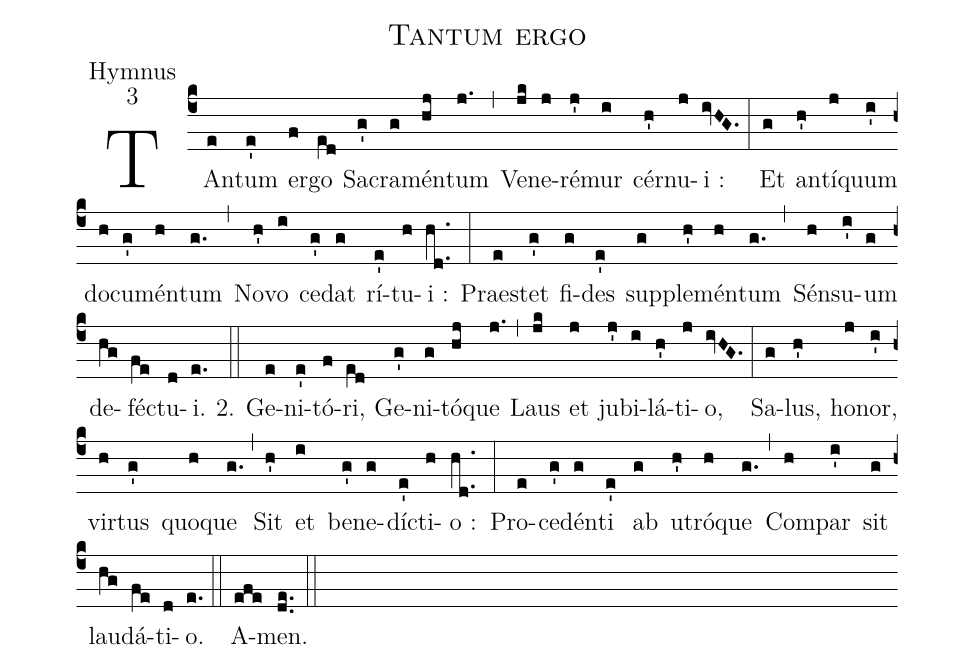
name:Tantum ergo;
office-part:Hymnus;
mode:3;
%%
(c4) TAn(e)tum(e') er(f)go(e[ll:1]d) Sa(g')cra(g)mén(hj)tum(j.) (,)
Ve(jk)ne(j)ré(j')mur(i) cér(h')nu(j)i :(ivHG.) (:)
Et(g) an(h')tí(j)quum(i') do(h)cu(g')mén(h)tum(g.) (,)
No(h')vo(i) ce(g')dat(g) rí(e')tu(h)i :(hd..) (:)
Prae(e)stet(g') fi(g)des(e') sup(g)ple(h')mén(h)tum(g.) (,)
Sén(h)su(i')um(g) de(hg)fé(fe)ctu(d)i.(e.) (::)
2. Ge(e)ni(e')tó(f)ri,(e[ll:1]d) Ge(g')ni(g)tó(hj)que(j.) (,)
Laus(jk) et(j) ju(j')bi(i)lá(h')ti(j)o,(ivHG.) (:)
Sa(g)lus,(h') ho(j)nor,(i') vir(h)tus(g') quo(h)que(g.) (,)
Sit(h') et(i) be(g')ne(g)dí(e')cti(h)o :(hd..) (:)
Pro(e)ce(g')dén(g)ti(e') ab(g) u(h')tró(h)que(g.) (,)
Com(h)par(i') sit(g) lau(hg)dá(fe)ti(d)o.(e.) (::) A(efe)men.(de..) (::)
